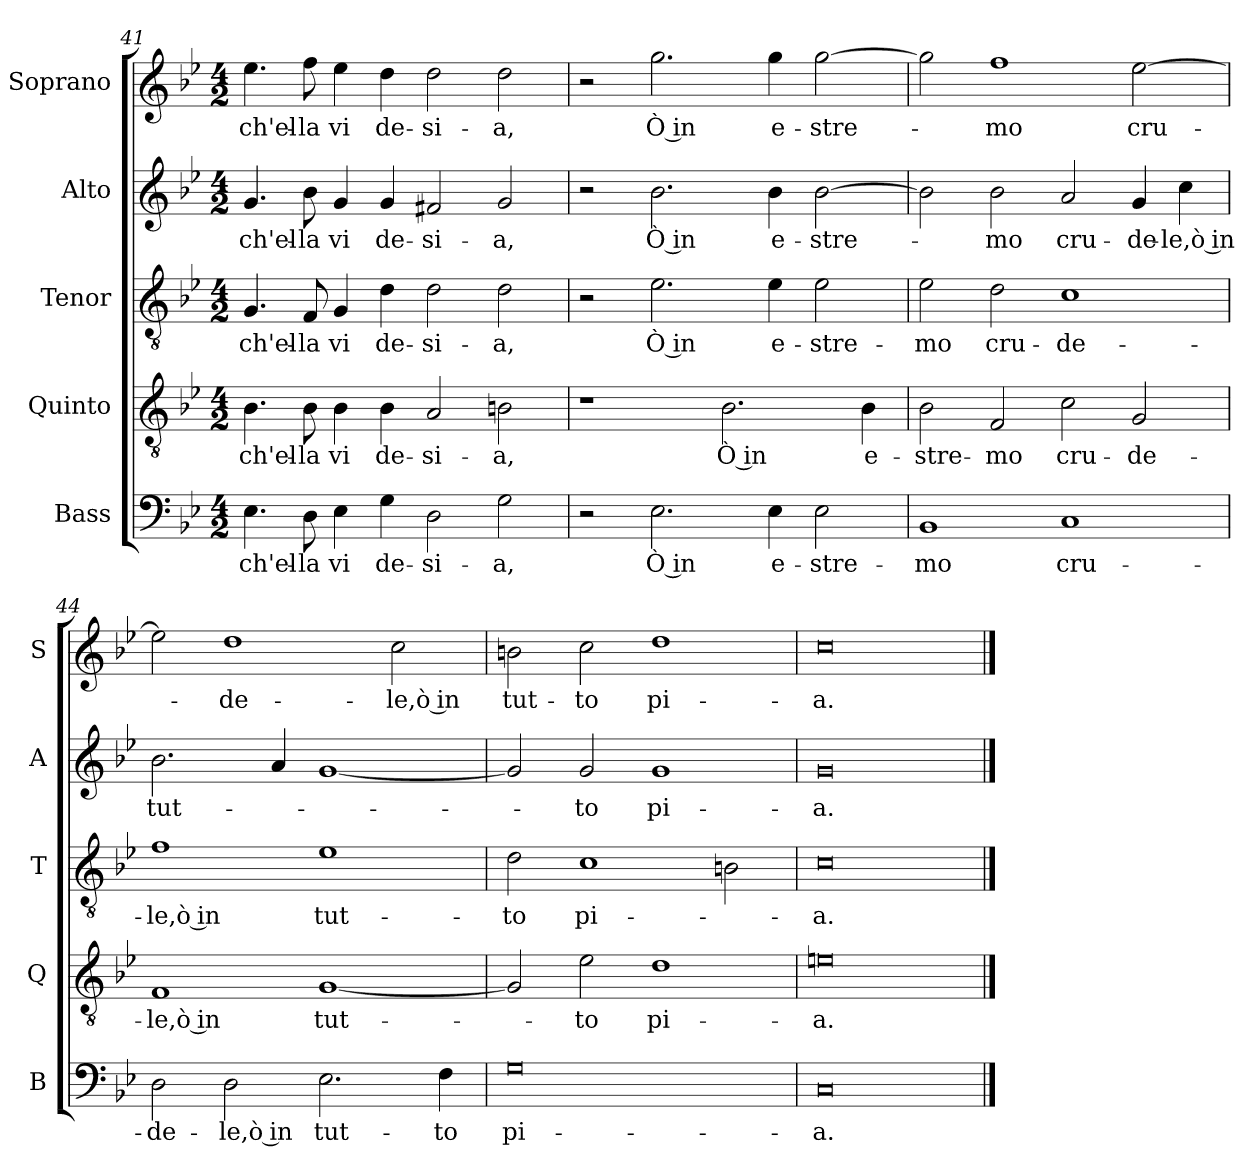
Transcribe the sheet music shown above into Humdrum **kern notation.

**kern	**text	**kern	**text	**kern	**text	**kern	**text	**kern	**text
*part5	*part5	*part4	*part4	*part3	*part3	*part2	*part2	*part1	*part1
*staff5	*staff5	*staff4	*staff4	*staff3	*staff3	*staff2	*staff2	*staff1	*staff1
*I"Bass	*	*I"Quinto	*	*I"Tenor	*	*I"Alto	*	*I"Soprano	*
*I'B	*	*I'Q	*	*I'T	*	*I'A	*	*I'S	*
*clefF4	*	*clefGv2	*	*clefGv2	*	*clefG2	*	*clefG2	*
*k[b-e-]	*	*k[b-e-]	*	*k[b-e-]	*	*k[b-e-]	*	*k[b-e-]	*
*B-:	*	*B-:	*	*B-:	*	*B-:	*	*B-:	*
*M4/2	*	*M4/2	*	*M4/2	*	*M4/2	*	*M4/2	*
=41	=41	=41	=41	=41	=41	=41	=41	=41	=41
!	!LO:LY:b	!	!LO:LY:b	!	!LO:LY:b	!	!LO:LY:b	!	!LO:LY:b
4.E-\	ch'el-	4.B-\	ch'el-	4.G/	ch'el-	4.g/	ch'el-	4.ee-\	ch'el-
!	!LO:LY:b	!	!LO:LY:b	!	!LO:LY:b	!	!LO:LY:b	!	!LO:LY:b
8D\	-la	8B-\	-la	8F/	-la	8b-\	-la	8ff\	-la
!	!LO:LY:b	!	!LO:LY:b	!	!LO:LY:b	!	!LO:LY:b	!	!LO:LY:b
4E-\	vi	4B-\	vi	4G/	vi	4g/	vi	4ee-\	vi
!	!LO:LY:b	!	!LO:LY:b	!	!LO:LY:b	!	!LO:LY:b	!	!LO:LY:b
4G\	de-	4B-\	de-	4d\	de-	4g/	de-	4dd\	de-
!	!LO:LY:b	!	!LO:LY:b	!	!LO:LY:b	!	!LO:LY:b	!	!LO:LY:b
2D\	-si-	2A/	-si-	2d\	-si-	2f#X/	-si-	2dd\	-si-
!	!LO:LY:b	!	!LO:LY:b	!	!LO:LY:b	!	!LO:LY:b	!	!LO:LY:b
2G\	-a,	2Bn\	-a,	2d\	-a,	2g/	-a,	2dd\	-a,
=42	=42	=42	=42	=42	=42	=42	=42	=42	=42
2r	.	1r	.	2r	.	2r	.	2r	.
!	!LO:LY:b	!	!	!	!LO:LY:b	!	!LO:LY:b	!	!LO:LY:b
2.E-\	Ò in	.	.	2.e-\	Ò in	2.b-\	Ò in	2.gg\	Ò in
!	!	!	!LO:LY:b	!	!	!	!	!	!
.	.	2.B-\	Ò in	.	.	.	.	.	.
!	!LO:LY:b	!	!	!	!LO:LY:b	!	!LO:LY:b	!	!LO:LY:b
4E-\	e-	.	.	4e-\	e-	4b-\	e-	4gg\	e-
!	!LO:LY:b	!	!	!	!LO:LY:b	!	!LO:LY:b	!	!LO:LY:b
2E-\	-stre-	.	.	2e-\	-stre-	[2b-\	-stre-	[2gg\	-stre-
!	!	!	!LO:LY:b	!	!	!	!	!	!
.	.	4B-\	e-	.	.	.	.	.	.
!!LO:LB:g=z
=43	=43	=43	=43	=43	=43	=43	=43	=43	=43
!	!LO:LY:b	!	!LO:LY:b	!	!LO:LY:b	!	!	!	!
1BB-	-mo	2B-\	-stre-	2e-\	-mo	2b-\]	.	2gg\]	.
!	!	!	!LO:LY:b	!	!LO:LY:b	!	!LO:LY:b	!	!LO:LY:b
.	.	2F/	-mo	2d\	cru-	2b-\	-mo	1ff	-mo
!	!LO:LY:b	!	!LO:LY:b	!	!LO:LY:b	!	!LO:LY:b	!	!
1C	cru-	2c\	cru-	1c	-de-	2a/	cru-	.	.
!	!	!	!LO:LY:b	!	!	!	!LO:LY:b	!	!LO:LY:b
.	.	2G/	-de-	.	.	4g/	-de-	[2ee-\	cru-
!	!	!	!	!	!	!	!LO:LY:b	!	!
.	.	.	.	.	.	4cc\	-le,ò in	.	.
=44	=44	=44	=44	=44	=44	=44	=44	=44	=44
!	!LO:LY:b	!	!LO:LY:b	!	!LO:LY:b	!	!LO:LY:b	!	!
2D\	-de-	1F	-le,ò in	1f	-le,ò in	2.b-\	tut-	2ee-\]	.
!	!LO:LY:b	!	!	!	!	!	!	!	!LO:LY:b
2D\	-le,ò in	.	.	.	.	.	.	1dd	-de-
.	.	.	.	.	.	4a/	.	.	.
!	!LO:LY:b	!	!LO:LY:b	!	!LO:LY:b	!	!	!	!
2.E-\	tut-	[1G	tut-	1e-	tut-	[1g	.	.	.
!	!	!	!	!	!	!	!	!	!LO:LY:b
.	.	.	.	.	.	.	.	2cc\	-le,ò in
!	!LO:LY:b	!	!	!	!	!	!	!	!
4F\	-to	.	.	.	.	.	.	.	.
=45	=45	=45	=45	=45	=45	=45	=45	=45	=45
!	!LO:LY:b	!	!	!	!LO:LY:b	!	!	!	!LO:LY:b
0G	pi-	2G/]	.	2d\	-to	2g/]	.	2bn\	tut-
!	!	!	!LO:LY:b	!	!LO:LY:b	!	!LO:LY:b	!	!LO:LY:b
.	.	2e-\	-to	1c	pi-	2g/	-to	2cc\	-to
!	!	!	!LO:LY:b	!	!	!	!LO:LY:b	!	!LO:LY:b
.	.	1d	pi-	.	.	1g	pi-	1dd	pi-
.	.	.	.	2Bn\	.	.	.	.	.
=46	=46	=46	=46	=46	=46	=46	=46	=46	=46
!	!LO:LY:b	!	!LO:LY:b	!	!LO:LY:b	!	!LO:LY:b	!	!LO:LY:b
0C	-a.	0en	-a.	0c	-a.	0g	-a.	0cc	-a.
==	==	==	==	==	==	==	==	==	==
*-	*-	*-	*-	*-	*-	*-	*-	*-	*-
